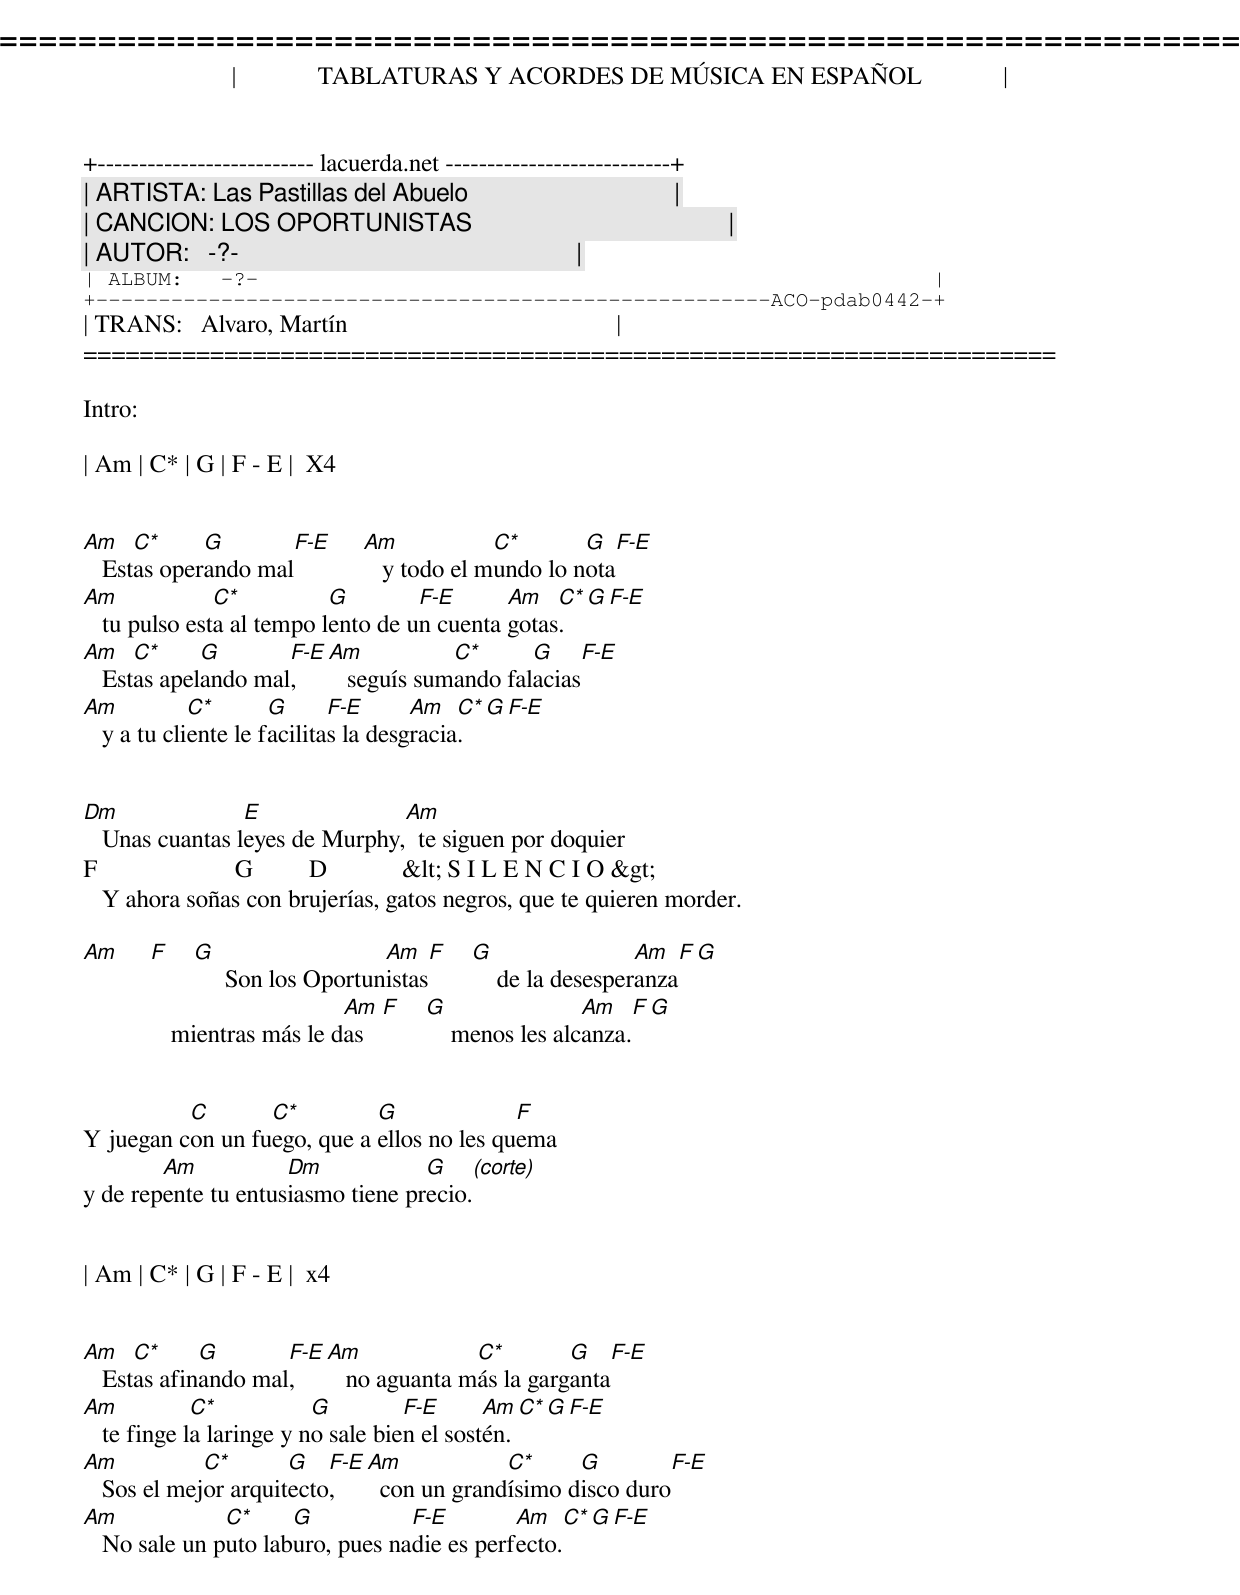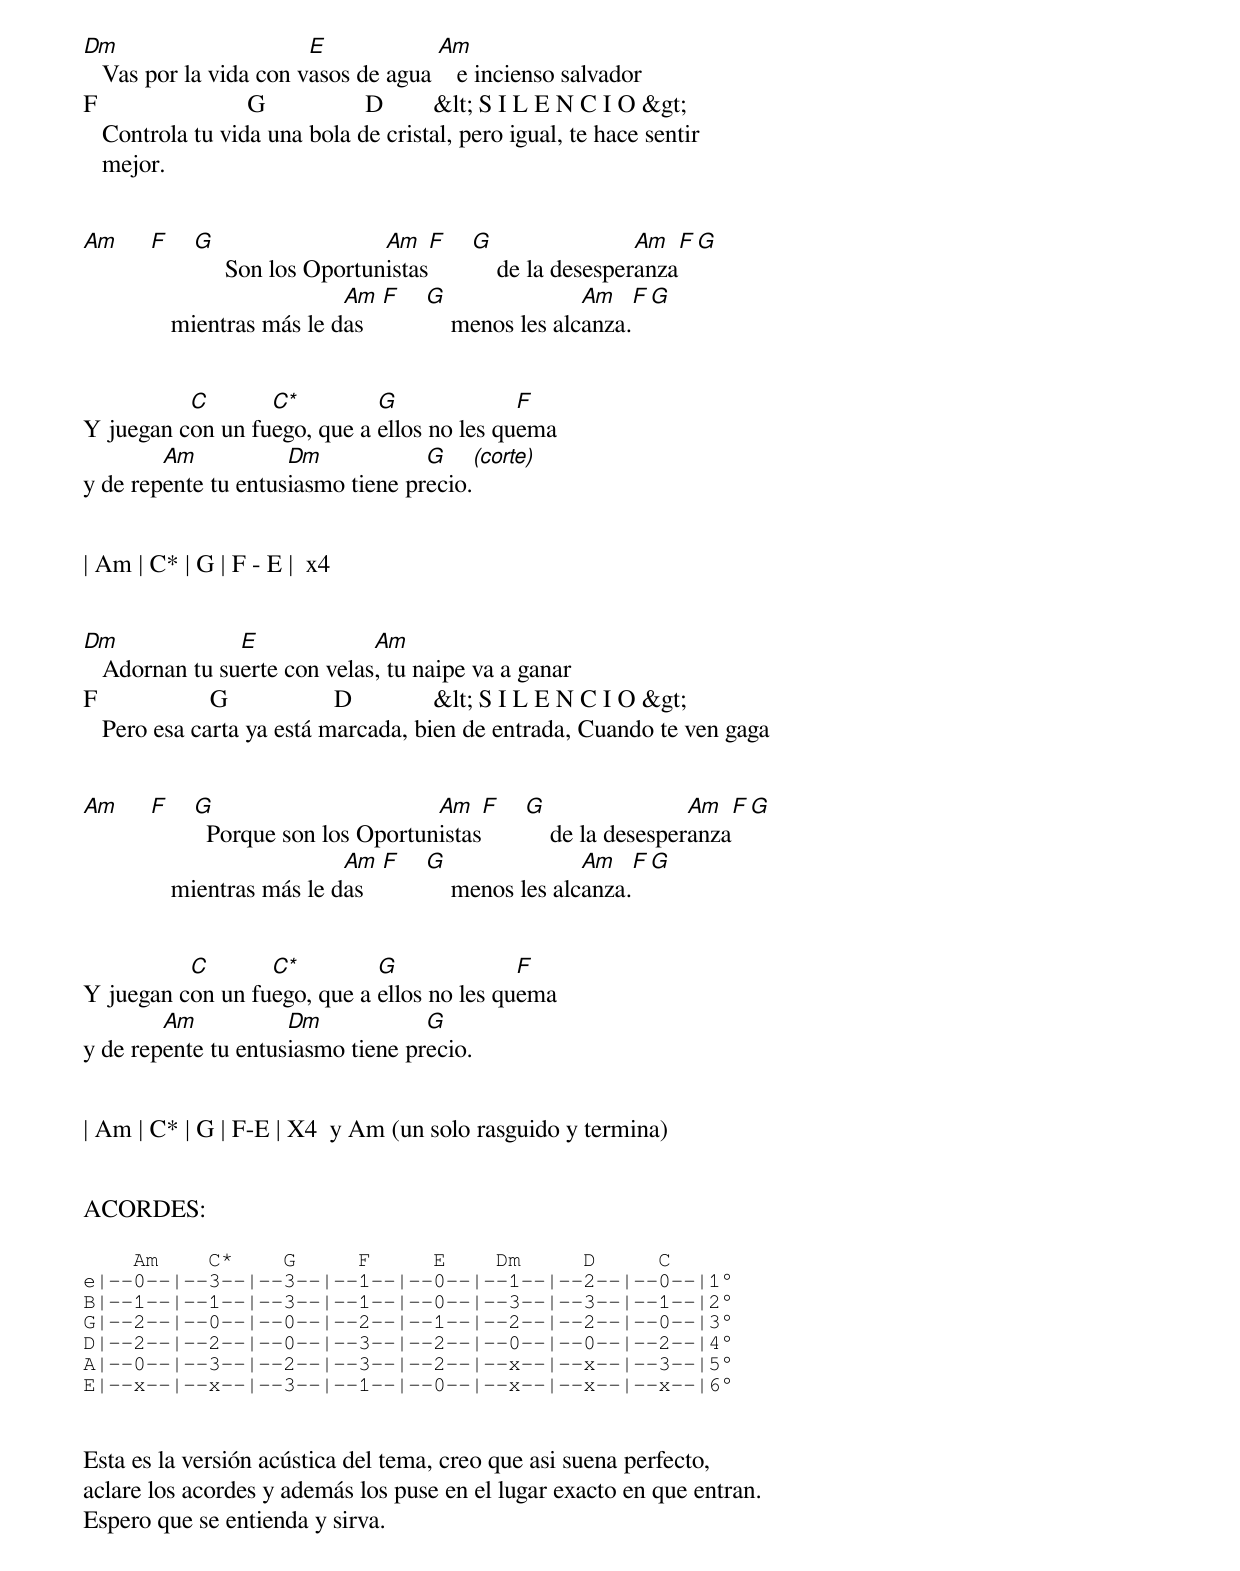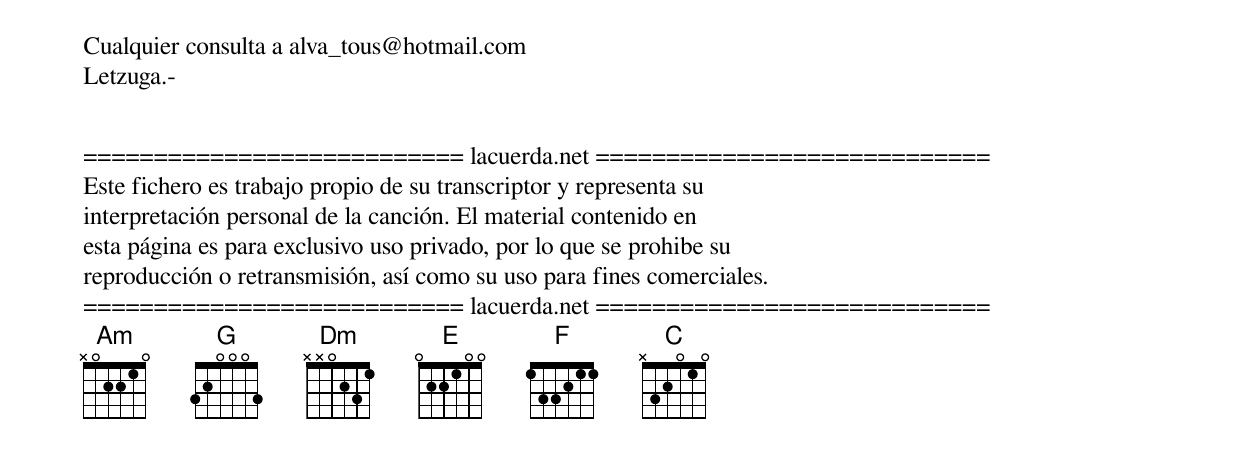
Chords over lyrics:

=====================================================================
|             TABLATURAS Y ACORDES DE MÚSICA EN ESPAÑOL             |
+-------------------------- lacuerda.net ---------------------------+
| ARTISTA: Las Pastillas del Abuelo                                 |
| CANCION: LOS OPORTUNISTAS                                         |
| AUTOR:   -?-                                                      |
| ALBUM:   -?-                                                      |
+------------------------------------------------------ACO-pdab0442-+
| TRANS:   Alvaro, Martín                                           |
=====================================================================

Intro:

| Am | C* | G | F - E |  X4


Am    C*     G       F-E  Am            C*       G   F-E
   Estas operando mal        y todo el mundo lo nota
Am             C*          G        F-E      Am   C*  G  F-E
   tu pulso esta al tempo lento de un cuenta gotas.
Am    C*     G       F-E  Am           C*      G    F-E
   Estas apelando mal,       seguís sumando falacias
Am           C*       G      F-E      Am   C*  G  F-E
   y a tu cliente le facilitas la desgracia.


Dm               E              Am
   Unas cuantas leyes de Murphy,  te siguen por doquier
F                      G         D            &lt; S I L E N C I O &gt;
   Y ahora soñas con brujerías, gatos negros, que te quieren morder.

Am   F   G                   Am   F   G                 Am   F   G
              Son los Oportunistas        de la desesperanza
                               Am   F   G                Am   F   G
              mientras más le das           menos les alcanza.


          C       C*         G              F
Y juegan con un fuego, que a ellos no les quema
        Am           Dm            G    (corte)
y de repente tu entusiasmo tiene precio.


| Am | C* | G | F - E |  x4


Am    C*     G       F-E  Am             C*        G    F-E
   Estas afinando mal,       no aguanta más la garganta
Am           C*           G         F-E      Am   C*   G   F-E
   te finge la laringe y no sale bien el sostén.
Am           C*       G   F-E  Am            C*     G        F-E
   Sos el mejor arquitecto,      con un grandísimo disco duro
Am             C*     G           F-E        Am   C*   G   F-E
   No sale un puto laburo, pues nadie es perfecto.


Dm                      E            Am
   Vas por la vida con vasos de agua    e incienso salvador
F                        G                D        &lt; S I L E N C I O &gt;
   Controla tu vida una bola de cristal, pero igual, te hace sentir
   mejor.


Am   F   G                   Am   F   G                 Am   F   G
              Son los Oportunistas        de la desesperanza
                               Am   F   G                Am   F   G
              mientras más le das           menos les alcanza.


          C       C*         G              F
Y juegan con un fuego, que a ellos no les quema
        Am           Dm            G    (corte)
y de repente tu entusiasmo tiene precio.


| Am | C* | G | F - E |  x4


Dm              E             Am
   Adornan tu suerte con velas, tu naipe va a ganar
F                  G                 D             &lt; S I L E N C I O &gt;
   Pero esa carta ya está marcada, bien de entrada, Cuando te ven gaga


Am   F   G                       Am   F   G                 Am   F   G
           Porque son los Oportunistas        de la desesperanza
                               Am   F   G                Am   F   G
              mientras más le das           menos les alcanza.


          C       C*         G              F
Y juegan con un fuego, que a ellos no les quema
        Am           Dm            G
y de repente tu entusiasmo tiene precio.


| Am | C* | G | F-E | X4  y Am (un solo rasguido y termina)


ACORDES:

    Am    C*    G     F     E    Dm     D     C
e|--0--|--3--|--3--|--1--|--0--|--1--|--2--|--0--|1°
B|--1--|--1--|--3--|--1--|--0--|--3--|--3--|--1--|2°
G|--2--|--0--|--0--|--2--|--1--|--2--|--2--|--0--|3°
D|--2--|--2--|--0--|--3--|--2--|--0--|--0--|--2--|4°
A|--0--|--3--|--2--|--3--|--2--|--x--|--x--|--3--|5°
E|--x--|--x--|--3--|--1--|--0--|--x--|--x--|--x--|6°


Esta es la versión acústica del tema, creo que asi suena perfecto,
aclare los acordes y además los puse en el lugar exacto en que entran.
Espero que se entienda y sirva.
Cualquier consulta a alva_tous@hotmail.com
Letzuga.-


=========================== lacuerda.net ============================
Este fichero es trabajo propio de su transcriptor y representa su
interpretación personal de la canción. El material contenido en
esta página es para exclusivo uso privado, por lo que se prohibe su
reproducción o retransmisión, así como su uso para fines comerciales.
=========================== lacuerda.net ============================
